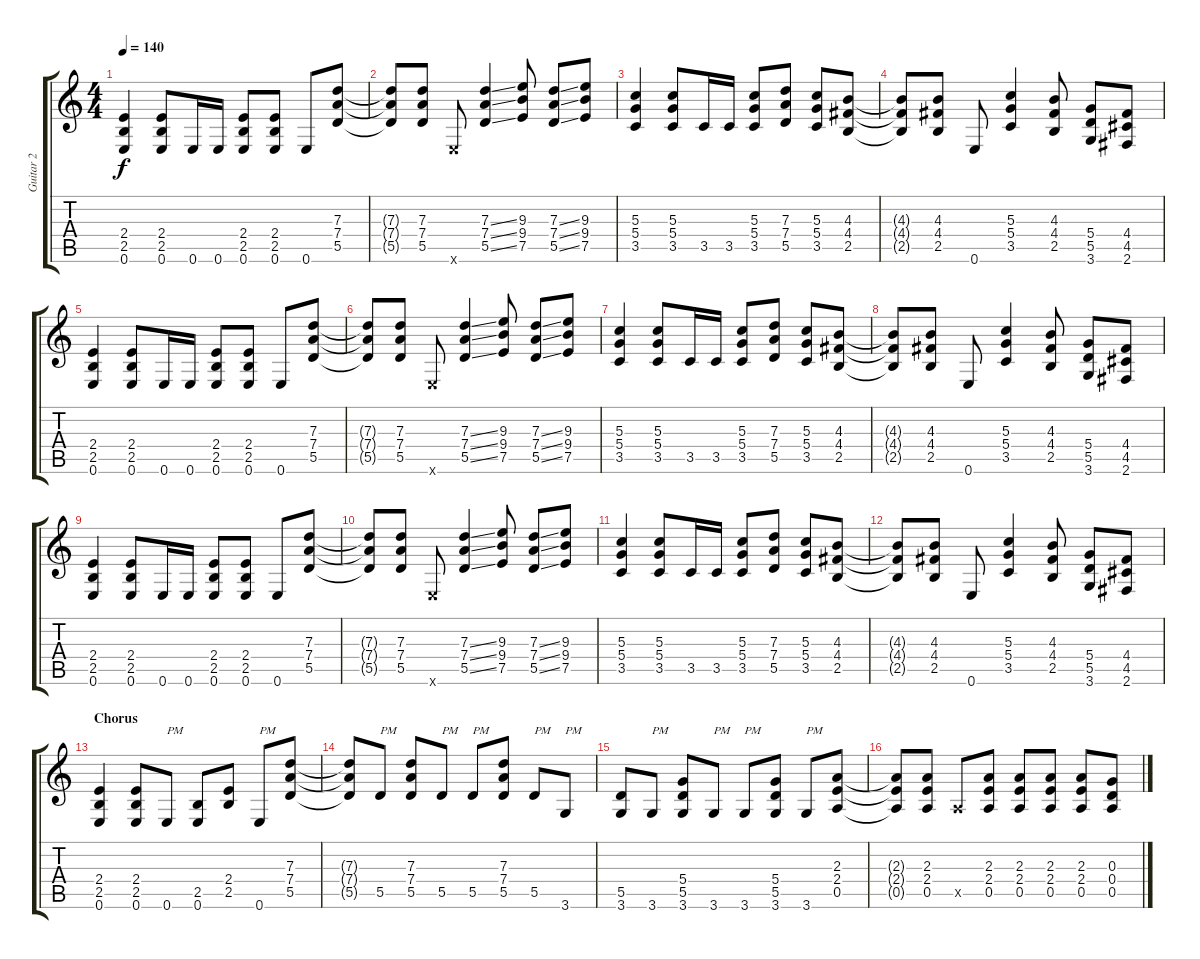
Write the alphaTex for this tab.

\track ("Guitar 2" "Guitar 2") {instrument distortionguitar}
\staff {score tabs}
\tuning (E4 B3 G3 D3 A2 E2) {hide}
\ts (4 4)
\tempo 140
\clef g2
\ks c
(2.4 2.5 0.6).4{dy f} (2.4 2.5 0.6).8 0.6.16 0.6.16 (2.4 2.5 0.6).8 (2.4 2.5 0.6).8 0.6.8 (7.3 7.4 5.5).8 |
(7.3{t} 7.4{t} 5.5{t}).8 (7.3 7.4 5.5).8 0.6{x}.8 (7.3{ss} 7.4{ss} 5.5{ss}).4 (9.3 9.4 7.5).8 (7.3{ss} 7.4{ss} 5.5{ss}).8 (9.3 9.4 7.5).8 |
(5.3 5.4 3.5).4 (5.3 5.4 3.5).8 3.5.16 3.5.16 (5.3 5.4 3.5).8 (7.3 7.4 5.5).8 (5.3 5.4 3.5).8 (4.3 4.4 2.5).8 |
(4.3{t} 4.4{t} 2.5{t}).8 (4.3 4.4 2.5).8 0.6.8 (5.3 5.4 3.5).4 (4.3 4.4 2.5).8 (5.4 5.5 3.6).8 (4.4 4.5 2.6).8 |
(2.4 2.5 0.6).4 (2.4 2.5 0.6).8 0.6.16 0.6.16 (2.4 2.5 0.6).8 (2.4 2.5 0.6).8 0.6.8 (7.3 7.4 5.5).8 |
(7.3{t} 7.4{t} 5.5{t}).8 (7.3 7.4 5.5).8 0.6{x}.8 (7.3{ss} 7.4{ss} 5.5{ss}).4 (9.3 9.4 7.5).8 (7.3{ss} 7.4{ss} 5.5{ss}).8 (9.3 9.4 7.5).8 |
(5.3 5.4 3.5).4 (5.3 5.4 3.5).8 3.5.16 3.5.16 (5.3 5.4 3.5).8 (7.3 7.4 5.5).8 (5.3 5.4 3.5).8 (4.3 4.4 2.5).8 |
(4.3{t} 4.4{t} 2.5{t}).8 (4.3 4.4 2.5).8 0.6.8 (5.3 5.4 3.5).4 (4.3 4.4 2.5).8 (5.4 5.5 3.6).8 (4.4 4.5 2.6).8 |
(2.4 2.5 0.6).4 (2.4 2.5 0.6).8 0.6.16 0.6.16 (2.4 2.5 0.6).8 (2.4 2.5 0.6).8 0.6.8 (7.3 7.4 5.5).8 |
(7.3{t} 7.4{t} 5.5{t}).8 (7.3 7.4 5.5).8 0.6{x}.8 (7.3{ss} 7.4{ss} 5.5{ss}).4 (9.3 9.4 7.5).8 (7.3{ss} 7.4{ss} 5.5{ss}).8 (9.3 9.4 7.5).8 |
(5.3 5.4 3.5).4 (5.3 5.4 3.5).8 3.5.16 3.5.16 (5.3 5.4 3.5).8 (7.3 7.4 5.5).8 (5.3 5.4 3.5).8 (4.3 4.4 2.5).8 |
(4.3{t} 4.4{t} 2.5{t}).8 (4.3 4.4 2.5).8 0.6.8 (5.3 5.4 3.5).4 (4.3 4.4 2.5).8 (5.4 5.5 3.6).8 (4.4 4.5 2.6).8 |
\section ("" "Chorus")
(2.4 2.5 0.6).4 (2.4 2.5 0.6).8 0.6.8{txt "PM" instrument electricguitarmuted} (2.5 0.6).8{instrument distortionguitar} (2.4 2.5).8 0.6.8{txt "PM" instrument electricguitarmuted} (7.3 7.4 5.5).8{instrument distortionguitar} |
(7.3{t} 7.4{t} 5.5{t}).8 5.5.8{txt "PM" instrument electricguitarmuted} (7.3 7.4 5.5).8{instrument distortionguitar} 5.5.8{txt "PM" instrument electricguitarmuted} 5.5.8{txt "PM"} (7.3 7.4 5.5).8{instrument distortionguitar} 5.5.8{txt "PM" instrument electricguitarmuted} 3.6.8{txt "PM"} |
(5.5 3.6).8{instrument distortionguitar} 3.6.8{txt "PM" instrument electricguitarmuted} (5.4 5.5 3.6).8{instrument distortionguitar} 3.6.8{txt "PM" instrument electricguitarmuted} 3.6.8{txt "PM"} (5.4 5.5 3.6).8{instrument distortionguitar} 3.6.8{txt "PM" instrument electricguitarmuted} (2.3 2.4 0.5).8{instrument distortionguitar} |
(2.3{t} 2.4{t} 0.5{t}).8 (2.3 2.4 0.5).8 0.5{x}.8 (2.3 2.4 0.5).8 (2.3 2.4 0.5).8 (2.3 2.4 0.5).8 (2.3 2.4 0.5).8 (0.3 0.4 0.5).8
